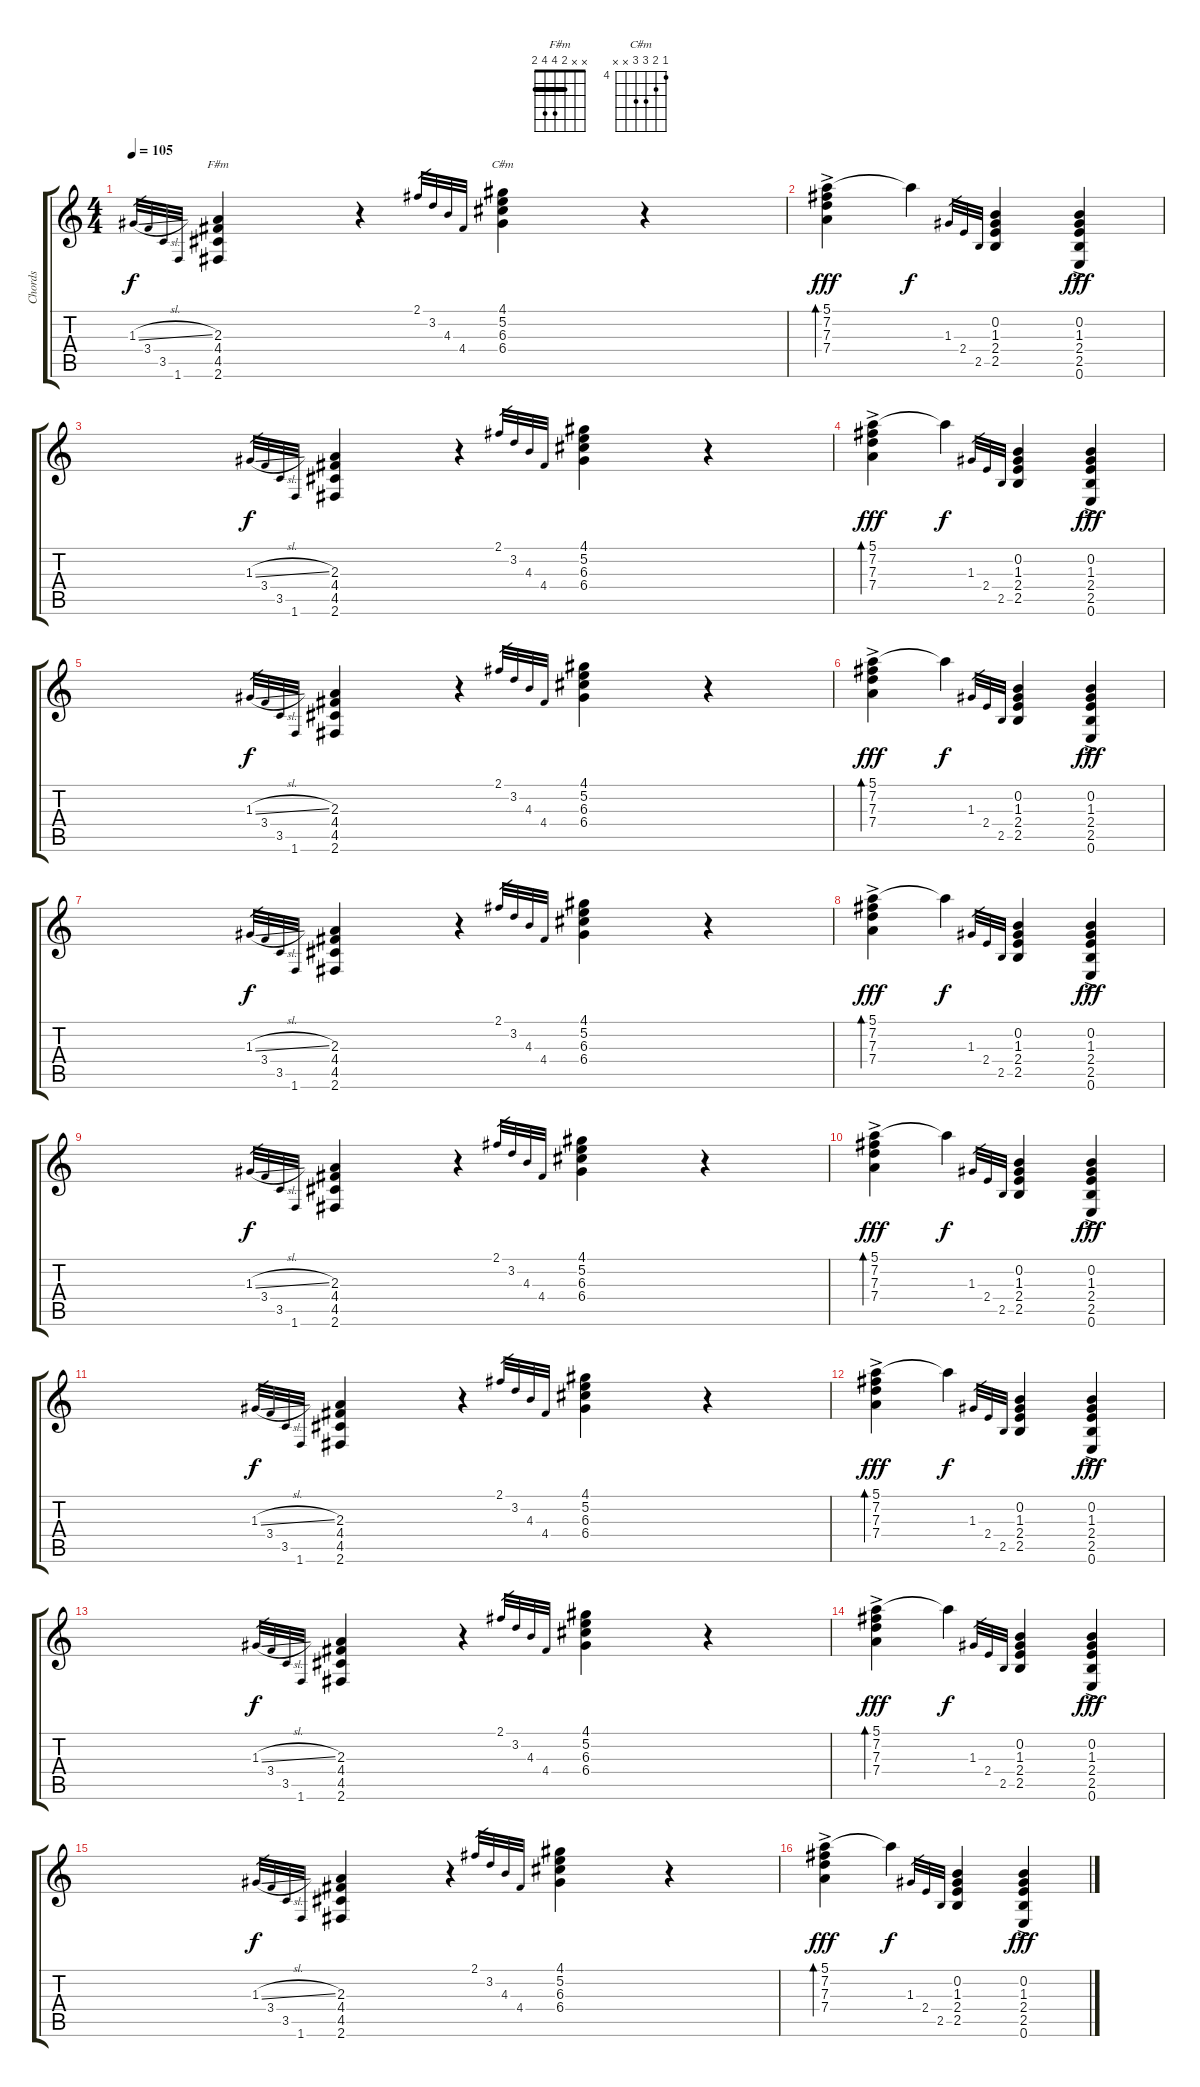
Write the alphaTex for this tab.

\track ("Chords" "Chords") {instrument acousticguitarnylon}
\staff {score tabs}
\tuning (E4 B3 G3 D3 A2 E2) {hide}
\chord ("F#m" x x 2 4 4 2) {barre 2}
\chord ("C#m" 4 5 6 6 x x) {firstfret 4}
\ts (4 4)
\tempo 105
\clef g2
\ks c
1.3{sl}.32{gr dy f} 3.4.32{gr} 3.5.32{gr} 1.6.32{gr} (2.3 4.4 4.5 2.6).4{ch "F#m"} r.4 2.1.32{gr} 3.2.32{gr} 4.3.32{gr} 4.4.32{gr} (4.1 5.2 6.3 6.4).4{ch "C#m"} r.4 |
(5.1 7.2{ac} 7.3{ac} 7.4).4{bd 30 dy fff} 5.1{t}.4{dy f} 1.3.32{gr} 2.4.32{gr} 2.5.32{gr} (0.2 1.3 2.4 2.5).4 (0.2 1.3 2.4{ac} 2.5{ac} 0.6).4{dy fff} |
1.3{sl}.32{gr dy f} 3.4.32{gr} 3.5.32{gr} 1.6.32{gr} (2.3 4.4 4.5 2.6).4 r.4 2.1.32{gr} 3.2.32{gr} 4.3.32{gr} 4.4.32{gr} (4.1 5.2 6.3 6.4).4 r.4 |
(5.1 7.2{ac} 7.3{ac} 7.4).4{bd 30 dy fff} 5.1{t}.4{dy f} 1.3.32{gr} 2.4.32{gr} 2.5.32{gr} (0.2 1.3 2.4 2.5).4 (0.2 1.3 2.4{ac} 2.5{ac} 0.6).4{dy fff} |
1.3{sl}.32{gr dy f} 3.4.32{gr} 3.5.32{gr} 1.6.32{gr} (2.3 4.4 4.5 2.6).4 r.4 2.1.32{gr} 3.2.32{gr} 4.3.32{gr} 4.4.32{gr} (4.1 5.2 6.3 6.4).4 r.4 |
(5.1 7.2{ac} 7.3{ac} 7.4).4{bd 30 dy fff} 5.1{t}.4{dy f} 1.3.32{gr} 2.4.32{gr} 2.5.32{gr} (0.2 1.3 2.4 2.5).4 (0.2 1.3 2.4{ac} 2.5{ac} 0.6).4{dy fff} |
1.3{sl}.32{gr dy f} 3.4.32{gr} 3.5.32{gr} 1.6.32{gr} (2.3 4.4 4.5 2.6).4 r.4 2.1.32{gr} 3.2.32{gr} 4.3.32{gr} 4.4.32{gr} (4.1 5.2 6.3 6.4).4 r.4 |
(5.1 7.2{ac} 7.3{ac} 7.4).4{bd 30 dy fff} 5.1{t}.4{dy f} 1.3.32{gr} 2.4.32{gr} 2.5.32{gr} (0.2 1.3 2.4 2.5).4 (0.2 1.3 2.4{ac} 2.5{ac} 0.6).4{dy fff} |
1.3{sl}.32{gr dy f} 3.4.32{gr} 3.5.32{gr} 1.6.32{gr} (2.3 4.4 4.5 2.6).4 r.4 2.1.32{gr} 3.2.32{gr} 4.3.32{gr} 4.4.32{gr} (4.1 5.2 6.3 6.4).4 r.4 |
(5.1 7.2{ac} 7.3{ac} 7.4).4{bd 30 dy fff volume 10} 5.1{t}.4{dy f} 1.3.32{gr} 2.4.32{gr} 2.5.32{gr} (0.2 1.3 2.4 2.5).4 (0.2 1.3 2.4{ac} 2.5{ac} 0.6).4{dy fff} |
1.3{sl}.32{gr dy f} 3.4.32{gr} 3.5.32{gr} 1.6.32{gr} (2.3 4.4 4.5 2.6).4{volume 8} r.4 2.1.32{gr} 3.2.32{gr} 4.3.32{gr} 4.4.32{gr} (4.1 5.2 6.3 6.4).4 r.4 |
(5.1 7.2{ac} 7.3{ac} 7.4).4{bd 30 dy fff volume 6} 5.1{t}.4{dy f} 1.3.32{gr} 2.4.32{gr} 2.5.32{gr} (0.2 1.3 2.4 2.5).4 (0.2 1.3 2.4{ac} 2.5{ac} 0.6).4{dy fff} |
1.3{sl}.32{gr dy f} 3.4.32{gr} 3.5.32{gr} 1.6.32{gr} (2.3 4.4 4.5 2.6).4 r.4 2.1.32{gr} 3.2.32{gr} 4.3.32{gr} 4.4.32{gr} (4.1 5.2 6.3 6.4).4{volume 4} r.4 |
(5.1 7.2{ac} 7.3{ac} 7.4).4{bd 30 dy fff} 5.1{t}.4{dy f volume 3} 1.3.32{gr} 2.4.32{gr} 2.5.32{gr} (0.2 1.3 2.4 2.5).4 (0.2 1.3 2.4{ac} 2.5{ac} 0.6).4{dy fff} |
1.3{sl}.32{gr dy f} 3.4.32{gr} 3.5.32{gr} 1.6.32{gr} (2.3 4.4 4.5 2.6).4 r.4{volume 2} 2.1.32{gr} 3.2.32{gr} 4.3.32{gr} 4.4.32{gr} (4.1 5.2 6.3 6.4).4 r.4 |
(5.1 7.2{ac} 7.3{ac} 7.4).4{bd 30 dy fff} 5.1{t}.4{dy f} 1.3.32{gr} 2.4.32{gr} 2.5.32{gr} (0.2 1.3 2.4 2.5).4 (0.2 1.3 2.4{ac} 2.5{ac} 0.6).4{dy fff}
